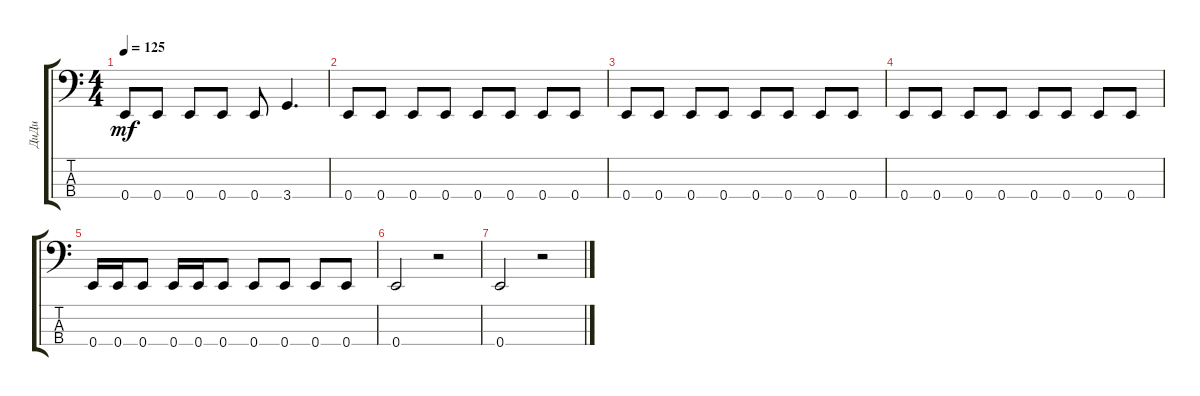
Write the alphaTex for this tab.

\track ("ДиДи" "ДиДи") {instrument electricbassfinger}
\staff {score tabs}
\tuning (G2 D2 A1 E1) {hide}
\ts (4 4)
\tempo 125
\clef f4
\ks c
0.4.8{dy mf} 0.4.8 0.4.8 0.4.8 0.4.8 3.4.4{d} |
0.4.8 0.4.8 0.4.8 0.4.8 0.4.8 0.4.8 0.4.8 0.4.8 |
0.4.8 0.4.8 0.4.8 0.4.8 0.4.8 0.4.8 0.4.8 0.4.8 |
0.4.8 0.4.8 0.4.8 0.4.8 0.4.8 0.4.8 0.4.8 0.4.8 |
0.4.16 0.4.16 0.4.8 0.4.16 0.4.16 0.4.8 0.4.8 0.4.8 0.4.8 0.4.8 |
0.4.2 r.2 |
0.4.2 r.2
